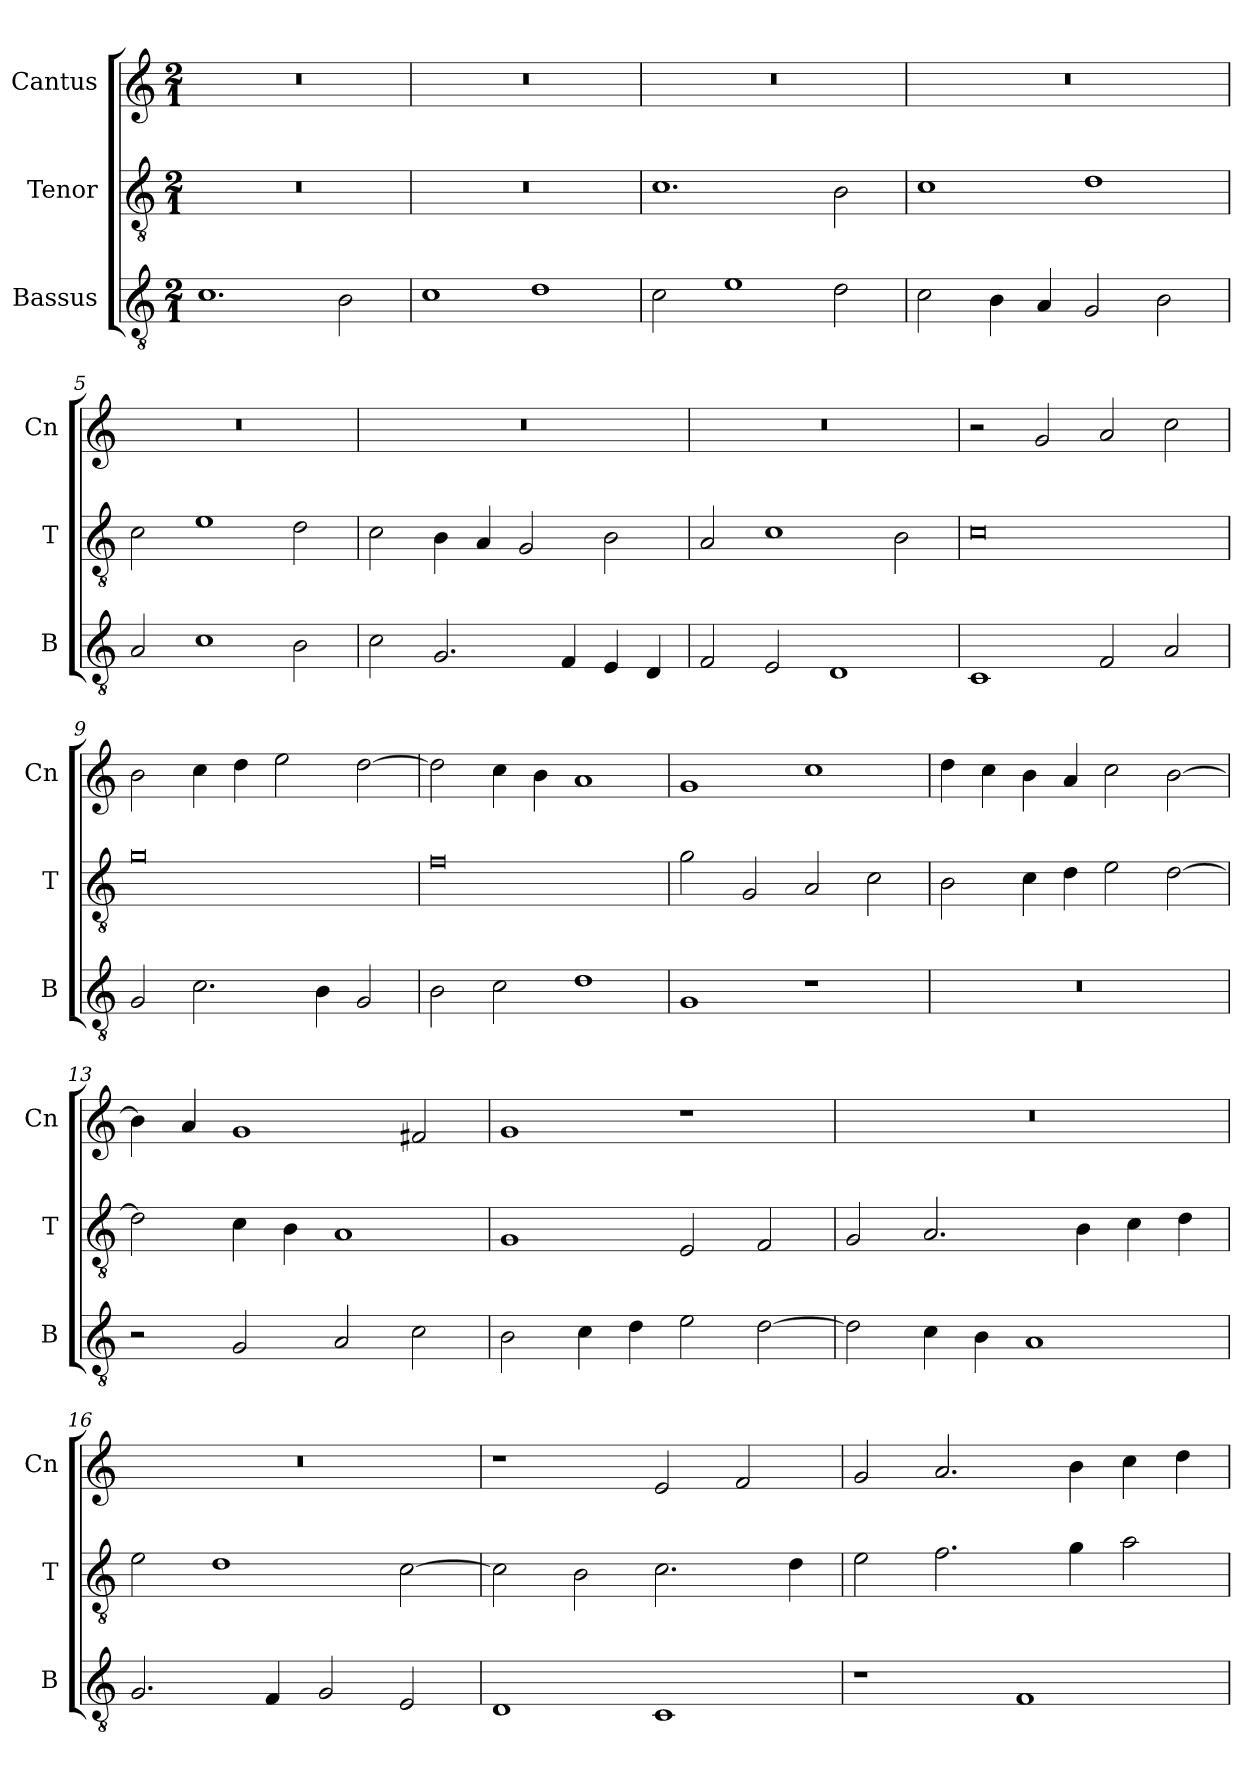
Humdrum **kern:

**kern	**kern	**kern
*part3	*part2	*part1
*staff3	*staff2	*staff1
*I"Bassus	*I"Tenor	*I"Cantus
*I'B	*I'T	*I'Cn
*clefGv2	*clefGv2	*clefG2
*k[]	*k[]	*k[]
*M2/1	*M2/1	*M2/1
=1	=1	=1
1.c	0r	0r
2B\	.	.
=2	=2	=2
1c	0r	0r
1d	.	.
=3	=3	=3
2c\	1.c	0r
1e	.	.
2d\	2B\	.
=4	=4	=4
2c\	1c	0r
4B\	.	.
4A/	.	.
2G/	1d	.
2B\	.	.
=5	=5	=5
2A/	2c\	0r
1c	1e	.
2B\	2d\	.
=6	=6	=6
2c\	2c\	0r
2.G/	4B\	.
.	4A/	.
.	2G/	.
4F/	.	.
4E/	2B\	.
4D/	.	.
=7	=7	=7
2F/	2A/	0r
2E/	1c	.
1D	.	.
.	2B\	.
=8	=8	=8
1C	0c	2r
.	.	2g/
2F/	.	2a/
2A/	.	2cc\
=9	=9	=9
2G/	0g	2b\
2.c\	.	4cc\
.	.	4dd\
.	.	2ee\
4B\	.	.
2G/	.	[2dd\
=10	=10	=10
2B\	0f	2dd\]
2c\	.	4cc\
.	.	4b\
1d	.	1a
=11	=11	=11
1G	2g\	1g
.	2G/	.
1r	2A/	1cc
.	2c\	.
=12	=12	=12
0r	2B\	4dd\
.	.	4cc\
.	4c\	4b\
.	4d\	4a/
.	2e\	2cc\
.	[2d\	[2b\
=13	=13	=13
2r	2d\]	4b\]
.	.	4a/
2G/	4c\	1g
.	4B\	.
2A/	1A	.
2c\	.	2f#X/
=14	=14	=14
2B\	1G	1g
4c\	.	.
4d\	.	.
2e\	2E/	1r
[2d\	2F/	.
=15	=15	=15
2d\]	2G/	0r
4c\	2.A/	.
4B\	.	.
1A	.	.
.	4B\	.
.	4c\	.
.	4d\	.
=16	=16	=16
2.G/	2e\	0r
.	1d	.
4F/	.	.
2G/	.	.
2E/	[2c\	.
=17	=17	=17
1D	2c\]	1r
.	2B\	.
1C	2.c\	2e/
.	.	2f/
.	4d\	.
=18	=18	=18
1r	2e\	2g/
.	2.f\	2.a/
1F	.	.
.	4g\	4b\
.	2a\	4cc\
.	.	4dd\
=	=	=
*-	*-	*-
